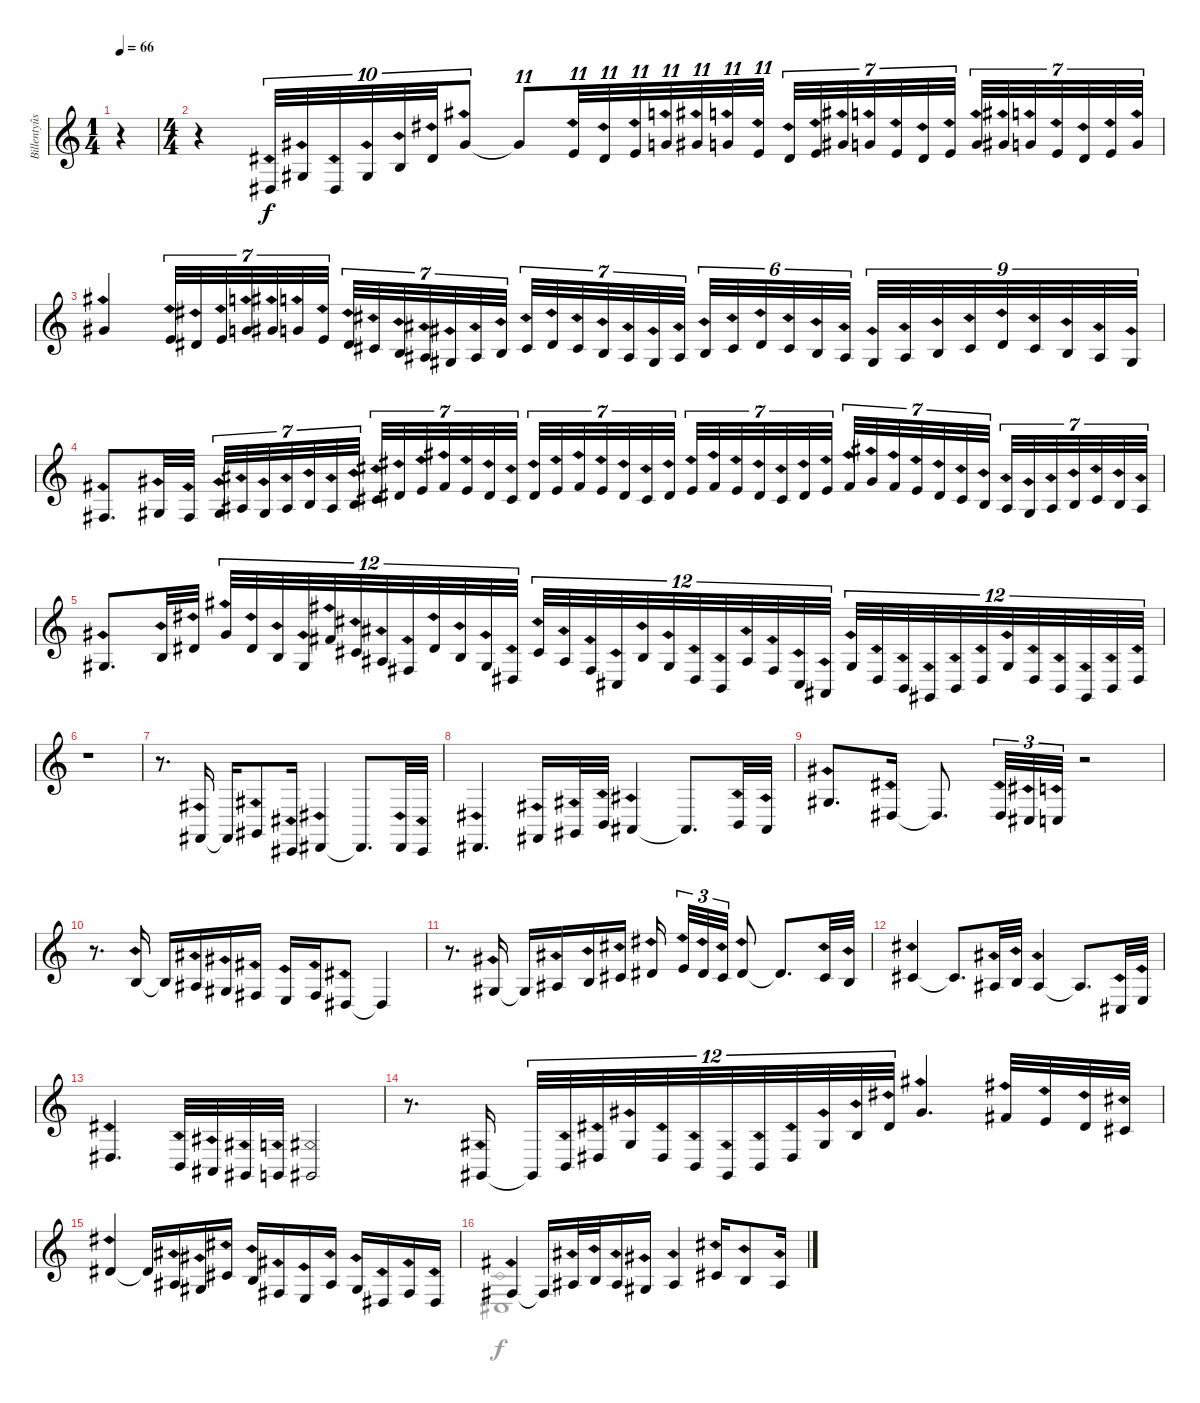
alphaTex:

\track ("Billentyûs 1 (David Rosenthal)" "Billentyûs") {instrument percussiveorgan}
\staff {score}
\tuning (E4 B3 G3 D3 A2 E2 B1) {hide}
\voice
\ts (1 4)
\tempo 66
\clef g2
\ks c
r.4{dy f instrument percussiveorgan} |
\ts (4 4)
r.4 1.4{ph 12}.32{tu (10 8)} 1.3{ph 12}.32{tu (10 8)} 1.4{ph 12}.32{tu (10 8)} 1.3{ph 12}.32{tu (10 8)} 0.2{ph 12}.32{tu (10 8)} 4.2{ph 12}.32{tu (10 8)} 4.1{ph 12}.8{tu (10 8)} 4.1{t}.8{tu (11 8)} 5.2{ph 12}.32{tu (11 8)} 4.2{ph 12}.32{tu (11 8)} 0.1{ph 12}.32{tu (11 8)} 3.1{ph 12}.32{tu (11 8) beam merge} 4.1{ph 12}.32{tu (11 8)} 3.1{ph 12}.32{tu (11 8)} 0.1{ph 12}.32{tu (11 8)} 4.2{ph 12}.32{tu (7 4)} 0.1{ph 12}.32{tu (7 4)} 4.1{ph 12}.32{tu (7 4)} 3.1{ph 12}.32{tu (7 4)} 0.1{ph 12}.32{tu (7 4)} 4.2{ph 12}.32{tu (7 4)} 0.1{ph 12}.32{tu (7 4) beam splitsecondary} 3.1{ph 12}.32{tu (7 4)} 4.1{ph 12}.32{tu (7 4)} 3.1{ph 12}.32{tu (7 4)} 0.1{ph 12}.32{tu (7 4)} 4.2{ph 12}.32{tu (7 4)} 0.1{ph 12}.32{tu (7 4)} 3.1{ph 12}.32{tu (7 4)} |
4.1{ph 12}.4 0.1{ph 12}.32{tu (7 4)} 4.2{ph 12}.32{tu (7 4)} 0.1{ph 12}.32{tu (7 4)} 3.1{ph 12}.32{tu (7 4)} 4.1{ph 12}.32{tu (7 4)} 3.1{ph 12}.32{tu (7 4)} 0.1{ph 12}.32{tu (7 4) beam splitsecondary} 4.2{ph 12}.32{tu (7 4)} 2.2{ph 12}.32{tu (7 4)} 0.2{ph 12}.32{tu (7 4)} 3.3{ph 12}.32{tu (7 4)} 1.3{ph 12}.32{tu (7 4)} 3.3{ph 12}.32{tu (7 4)} 0.2{ph 12}.32{tu (7 4)} 2.2{ph 12}.32{tu (7 4)} 4.2{ph 12}.32{tu (7 4)} 2.2{ph 12}.32{tu (7 4)} 0.2{ph 12}.32{tu (7 4)} 3.3{ph 12}.32{tu (7 4)} 1.3{ph 12}.32{tu (7 4)} 3.3{ph 12}.32{tu (7 4) beam splitsecondary} 0.2{ph 12}.32{tu (6 4)} 2.2{ph 12}.32{tu (6 4)} 4.2{ph 12}.32{tu (6 4)} 2.2{ph 12}.32{tu (6 4)} 0.2{ph 12}.32{tu (6 4)} 3.3{ph 12}.32{tu (6 4)} 1.3{ph 12}.32{tu (9 8)} 3.3{ph 12}.32{tu (9 8)} 0.2{ph 12}.32{tu (9 8)} 2.2{ph 12}.32{tu (9 8)} 4.2{ph 12}.32{tu (9 8)} 2.2{ph 12}.32{tu (9 8)} 0.2{ph 12}.32{tu (9 8)} 3.3{ph 12}.32{tu (9 8)} 1.3{ph 12}.32{tu (9 8)} |
4.4{ph 12}.8{d} 1.3{ph 12}.32 4.4{ph 12}.32 1.3{ph 12}.32{tu (7 4)} 3.3{ph 12}.32{tu (7 4)} 1.3{ph 12}.32{tu (7 4)} 3.3{ph 12}.32{tu (7 4)} 0.2{ph 12}.32{tu (7 4)} 3.3{ph 12}.32{tu (7 4)} 0.2{ph 12}.32{tu (7 4) beam splitsecondary} 2.2{ph 12}.32{tu (7 4)} 4.2{ph 12}.32{tu (7 4)} 0.1{ph 12}.32{tu (7 4)} 2.1{ph 12}.32{tu (7 4)} 0.1{ph 12}.32{tu (7 4)} 4.2{ph 12}.32{tu (7 4)} 2.2{ph 12}.32{tu (7 4)} 4.2{ph 12}.32{tu (7 4)} 0.1{ph 12}.32{tu (7 4)} 2.1{ph 12}.32{tu (7 4)} 0.1{ph 12}.32{tu (7 4)} 4.2{ph 12}.32{tu (7 4)} 2.2{ph 12}.32{tu (7 4)} 4.2{ph 12}.32{tu (7 4) beam splitsecondary} 0.1{ph 12}.32{tu (7 4)} 2.1{ph 12}.32{tu (7 4)} 0.1{ph 12}.32{tu (7 4)} 4.2{ph 12}.32{tu (7 4)} 2.2{ph 12}.32{tu (7 4)} 4.2{ph 12}.32{tu (7 4)} 0.1{ph 12}.32{tu (7 4)} 2.1{ph 12}.32{tu (7 4)} 4.1{ph 12}.32{tu (7 4)} 2.1{ph 12}.32{tu (7 4)} 0.1{ph 12}.32{tu (7 4)} 4.2{ph 12}.32{tu (7 4)} 2.2{ph 12}.32{tu (7 4)} 0.2{ph 12}.32{tu (7 4) beam splitsecondary} 3.3{ph 12}.32{tu (7 4)} 1.3{ph 12}.32{tu (7 4)} 3.3{ph 12}.32{tu (7 4)} 0.2{ph 12}.32{tu (7 4)} 2.2{ph 12}.32{tu (7 4)} 0.2{ph 12}.32{tu (7 4)} 3.3{ph 12}.32{tu (7 4)} |
1.3{ph 12}.8{d} 0.2{ph 12}.32 4.2{ph 12}.32 4.1{ph 12}.32{tu (12 8)} 4.2{ph 12}.32{tu (12 8)} 4.3{ph 12}.32{tu (12 8)} 1.3{ph 12}.32{tu (12 8)} 2.1{ph 12}.32{tu (12 8)} 2.2{ph 12}.32{tu (12 8)} 3.3{ph 12}.32{tu (12 8)} 4.4{ph 12}.32{tu (12 8)} 4.2{ph 12}.32{tu (12 8)} 4.3{ph 12}.32{tu (12 8)} 1.3{ph 12}.32{tu (12 8)} 1.4{ph 12}.32{tu (12 8)} 2.2{ph 12}.32{tu (12 8)} 3.3{ph 12}.32{tu (12 8)} 4.4{ph 12}.32{tu (12 8)} 4.5{ph 12}.32{tu (12 8)} 4.3{ph 12}.32{tu (12 8)} 1.3{ph 12}.32{tu (12 8)} 1.4{ph 12}.32{tu (12 8)} 2.5{ph 12}.32{tu (12 8)} 3.3{ph 12}.32{tu (12 8)} 4.4{ph 12}.32{tu (12 8)} 4.5{ph 12}.32{tu (12 8)} 1.5{ph 12}.32{tu (12 8)} 1.3{ph 12}.32{tu (12 8)} 1.4{ph 12}.32{tu (12 8)} 2.5{ph 12}.32{tu (12 8)} 4.6{ph 12}.32{tu (12 8)} 2.5{ph 12}.32{tu (12 8)} 1.4{ph 12}.32{tu (12 8)} 1.3{ph 12}.32{tu (12 8)} 1.4{ph 12}.32{tu (12 8)} 2.5{ph 12}.32{tu (12 8)} 4.6{ph 12}.32{tu (12 8)} 2.5{ph 12}.32{tu (12 8)} 1.4{ph 12}.32{tu (12 8)} |
r.1 |
r.8{d} 2.6{ph 12}.16 2.6{t}.16 4.6{ph 12}.8 2.7{ph 12}.16 4.7{ph 12}.4 4.7{t}.8{d} 4.7{ph 12}.32 2.7{ph 12}.32 |
4.7{ph 12}.4{d} 2.6{ph 12}.16 4.6{ph 12}.32 2.5{ph 12}.32 1.5{ph 12}.4 1.5{t}.8{d} 2.5{ph 12}.32 1.5{ph 12}.32 |
4.6{ph 12}.8{d ot 8vb} 4.7{ph 12}.16{ot 8vb} 4.7{t}.8{d ot 8vb} 4.7{ph 12}.32{tu (3 2) ot 8vb} 2.7{ph 12}.32{tu (3 2) ot 8vb} 1.7{ph 12}.32{tu (3 2) ot 8vb} r.2 |
r.8{d} 0.2{ph 12}.16 0.2{t}.16 3.3{ph 12}.16 1.3{ph 12}.16 4.4{ph 12}.16 2.4{ph 12}.16 4.4{ph 12}.16 1.4{ph 12}.8 1.4{t}.4 |
r.8{d} 1.3{ph 12}.16 1.3{t}.16 3.3{ph 12}.16 0.2{ph 12}.16 2.2{ph 12}.16 4.2{ph 12}.16{beam splitsecondary} 0.1{ph 12}.32{tu (3 2)} 4.2{ph 12}.32{tu (3 2)} 2.2{ph 12}.32{tu (3 2)} 4.2{ph 12}.8 4.2{t}.8{d} 2.2{ph 12}.32 0.2{ph 12}.32 |
2.2{ph 12}.4 2.2{t}.8{d} 3.3{ph 12}.32 0.2{ph 12}.32 3.3{ph 12}.4 3.3{t}.8{d} 4.5{ph 12}.32 2.4{ph 12}.32 |
1.4{ph 12}.4{d} 2.5{ph 12}.32 1.5{ph 12}.32 4.6{ph 12}.32 3.6{ph 12}.32 4.6{ph 12}.2 |
r.8{d} 4.6{ph 12}.16 4.6{t}.32{tu (12 8)} 2.5{ph 12}.32{tu (12 8)} 1.4{ph 12}.32{tu (12 8)} 1.3{ph 12}.32{tu (12 8)} 1.4{ph 12}.32{tu (12 8)} 2.5{ph 12}.32{tu (12 8)} 4.6{ph 12}.32{tu (12 8)} 2.5{ph 12}.32{tu (12 8)} 1.4{ph 12}.32{tu (12 8)} 1.3{ph 12}.32{tu (12 8)} 0.2{ph 12}.32{tu (12 8)} 4.2{ph 12}.32{tu (12 8)} 4.1{ph 12}.4{d} 2.1{ph 12}.32 0.1{ph 12}.32 4.2{ph 12}.32 2.2{ph 12}.32 |
4.2{ph 12}.4 4.2{t}.16 3.3{ph 12}.16 1.3{ph 12}.16 2.2{ph 12}.16 0.2{ph 12}.16 4.4{ph 12}.16 2.4{ph 12}.16 3.3{ph 12}.16 1.3{ph 12}.16 1.4{ph 12}.16 4.4{ph 12}.16 1.4{ph 12}.16 |
4.4{ph 12}.4 4.4{t}.16 3.3{ph 12}.32 0.2{ph 12}.32 3.3{ph 12}.16 1.3{ph 12}.16 3.3{ph 12}.4 2.2{ph 12}.16 0.2{ph 12}.8 3.3{ph 12}.16
\voice
\clef g2
\ottava regular
\simile none
\ks c
|
|
|
|
|
|
|
|
|
|
|
|
|
|
|
4.5{ph 12}.1
